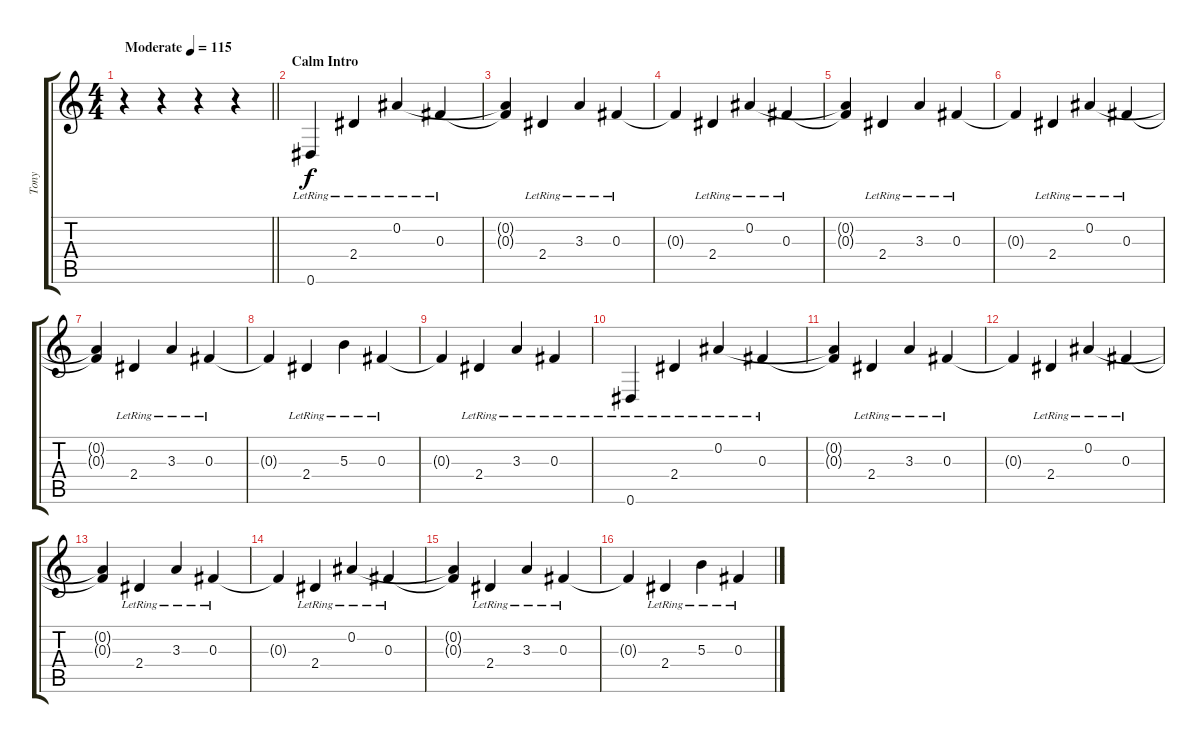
\track ("Tony" "Tony") {instrument overdrivenguitar}
\staff {score tabs}
\tuning (Eb4 Bb3 Gb3 Db3 Ab2 Eb2) {hide}
\ts (4 4)
\tempo (115 "Moderate")
\clef g2
\barLineRight lightlight
\ks c
r.4{dy f instrument overdrivenguitar} r.4 r.4 r.4 |
\section ("" "Calm Intro")
0.6{lr}.4{instrument electricguitarjazz} 2.4{lr}.4 0.2{lr}.4 0.3{lr}.4 |
(0.2{t} 0.3{t}).4 2.4{lr}.4 3.3{lr}.4 0.3{lr}.4 |
0.3{t}.4 2.4{lr}.4 0.2{lr}.4 0.3{lr}.4 |
(0.2{t} 0.3{t}).4 2.4{lr}.4 3.3{lr}.4 0.3{lr}.4 |
0.3{t}.4 2.4{lr}.4 0.2{lr}.4 0.3{lr}.4 |
(0.2{t} 0.3{t}).4 2.4{lr}.4 3.3{lr}.4 0.3{lr}.4 |
0.3{t}.4 2.4{lr}.4 5.3{lr}.4 0.3{lr}.4 |
0.3{t}.4 2.4{lr}.4 3.3{lr}.4 0.3{lr}.4 |
0.6{lr}.4 2.4{lr}.4 0.2{lr}.4 0.3{lr}.4 |
(0.2{t} 0.3{t}).4 2.4{lr}.4 3.3{lr}.4 0.3{lr}.4 |
0.3{t}.4 2.4{lr}.4 0.2{lr}.4 0.3{lr}.4 |
(0.2{t} 0.3{t}).4 2.4{lr}.4 3.3{lr}.4 0.3{lr}.4 |
0.3{t}.4 2.4{lr}.4 0.2{lr}.4 0.3{lr}.4 |
(0.2{t} 0.3{t}).4 2.4{lr}.4 3.3{lr}.4 0.3{lr}.4 |
0.3{t}.4 2.4{lr}.4 5.3{lr}.4 0.3{lr}.4
